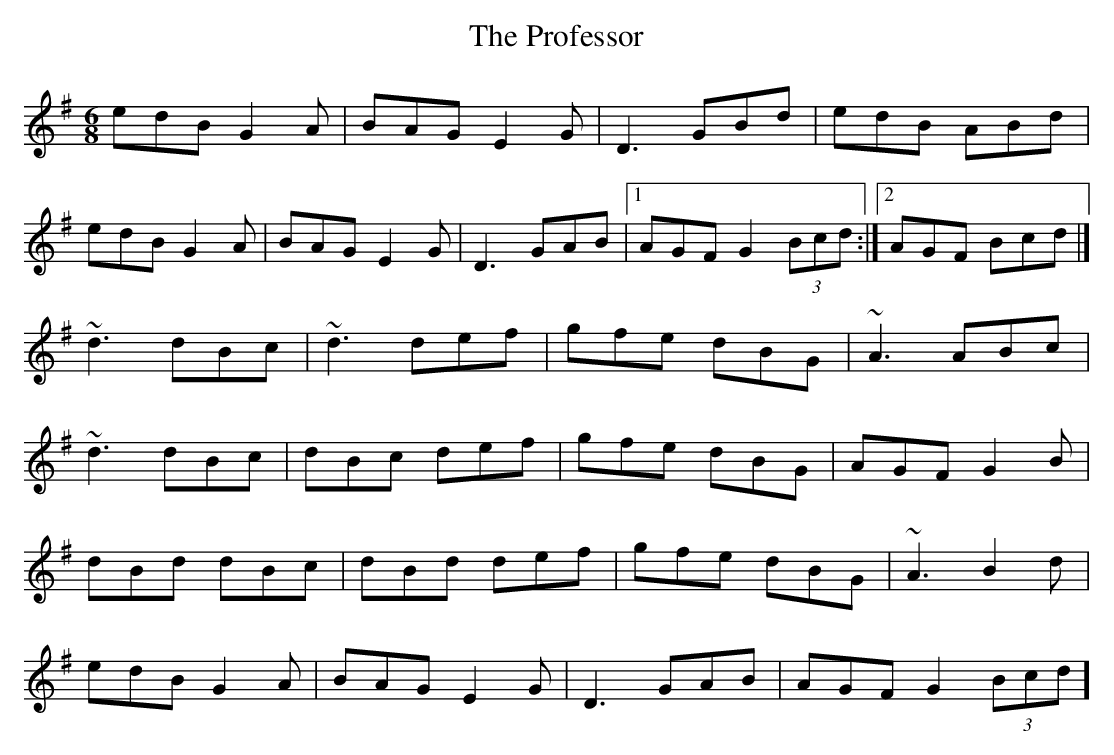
X:1
T: The Professor
M: 6/8
L: 1/8
K: Gmaj
edB G2 A|BAG E2 G|D3 GBd|edB ABd|
edB G2 A|BAG E2 G|D3 GAB|1 AGF G2 (3Bcd:|2 AGF Bcd|]
~d3 dBc|~d3 def|gfe dBG|~A3 ABc|
~d3 dBc|dBc def|gfe dBG|AGF G2 B|
dBd dBc|dBd def|gfe dBG|~A3 B2 d|
edB G2 A|BAG E2 G|D3 GAB| AGF G2 (3Bcd]
